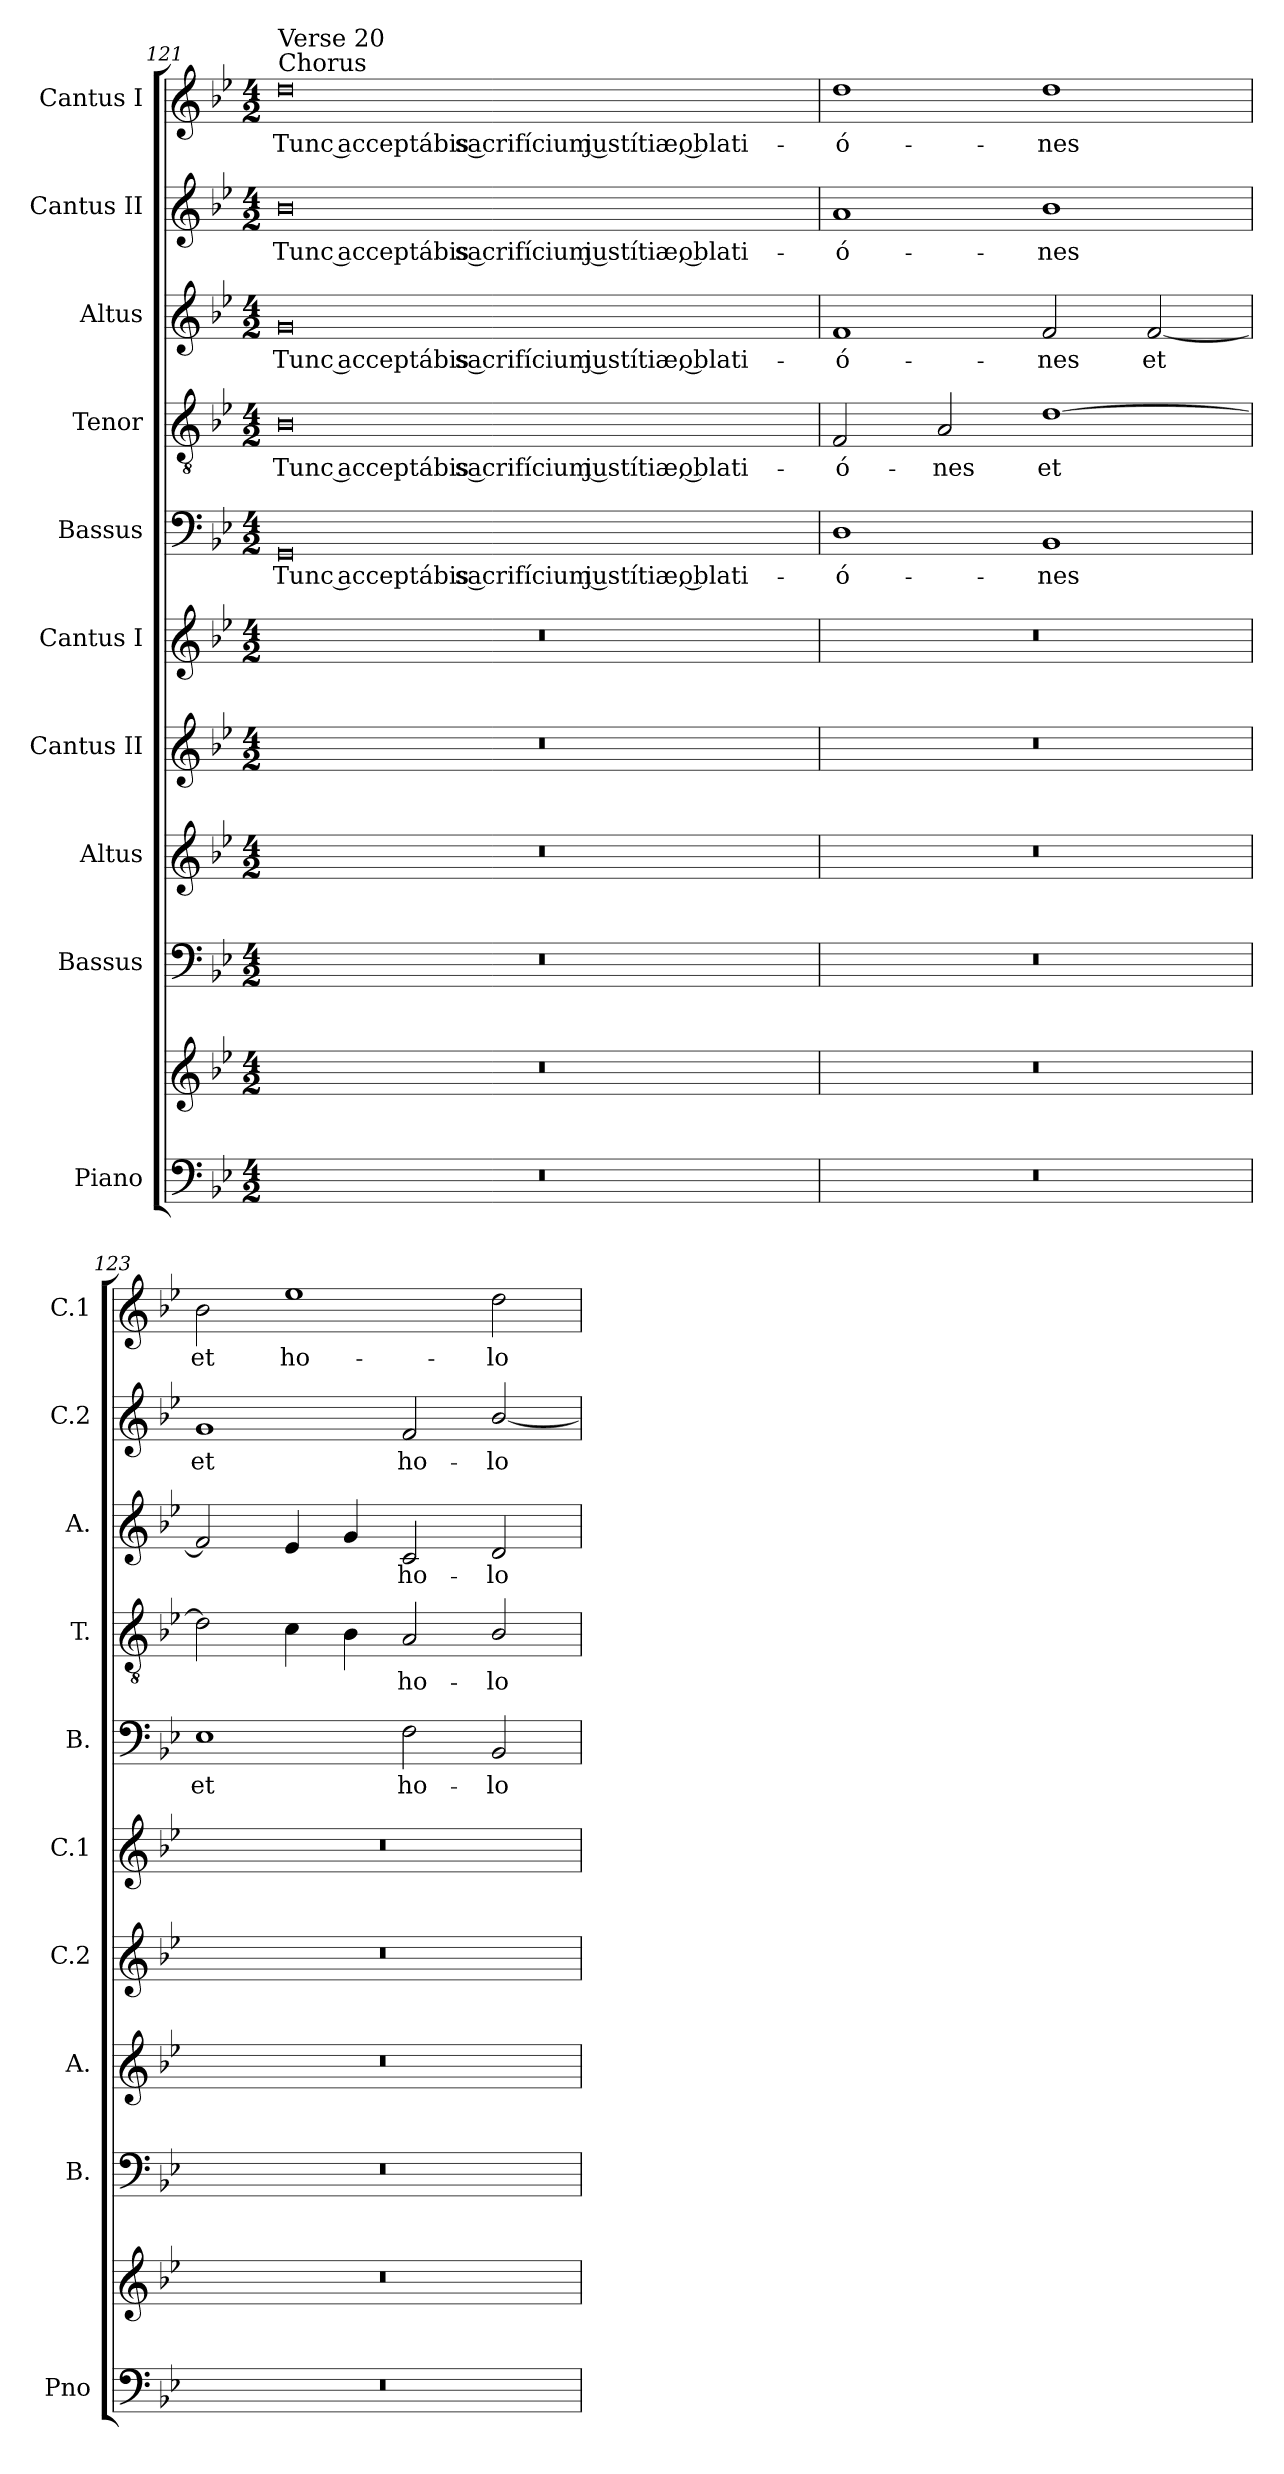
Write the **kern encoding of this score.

**kern	**kern	**kern	**kern	**kern	**kern	**kern	**text	**kern	**text	**kern	**text	**kern	**text	**kern	**text
*part10	*part10	*part9	*part8	*part7	*part6	*part5	*part5	*part4	*part4	*part3	*part3	*part2	*part2	*part1	*part1
*staff11	*staff10	*staff9	*staff8	*staff7	*staff6	*staff5	*staff5	*staff4	*staff4	*staff3	*staff3	*staff2	*staff2	*staff1	*staff1
*I"Piano	*	*I"Bassus	*I"Altus	*I"Cantus II	*I"Cantus I	*I"Bassus	*	*I"Tenor	*	*I"Altus	*	*I"Cantus II	*	*I"Cantus I	*
*I'Pno	*	*I'B.	*I'A.	*I'C.2	*I'C.1	*I'B.	*	*I'T.	*	*I'A.	*	*I'C.2	*	*I'C.1	*
!!LO:LB:g=z
*clefF4	*clefG2	*clefF4	*clefG2	*clefG2	*clefG2	*clefF4	*	*clefGv2	*	*clefG2	*	*clefG2	*	*clefG2	*
*	*	*	*	*	*	*	*	*ITrd7c12	*	*	*	*	*	*	*
*k[b-e-]	*k[b-e-]	*k[b-e-]	*k[b-e-]	*k[b-e-]	*k[b-e-]	*k[b-e-]	*	*k[b-e-]	*	*k[b-e-]	*	*k[b-e-]	*	*k[b-e-]	*
*B-:	*B-:	*B-:	*B-:	*B-:	*B-:	*B-:	*	*B-:	*	*B-:	*	*B-:	*	*B-:	*
*M4/2	*M4/2	*M4/2	*M4/2	*M4/2	*M4/2	*M4/2	*	*M4/2	*	*M4/2	*	*M4/2	*	*M4/2	*
=121	=121	=121	=121	=121	=121	=121	=121	=121	=121	=121	=121	=121	=121	=121	=121
!LO:N:vis=1	!LO:N:vis=1	!LO:N:vis=1	!LO:N:vis=1	!LO:N:vis=1	!LO:N:vis=1	!	!	!	!	!	!	!	!	!	!
!	!	!	!	!	!	!	!LO:LY:b:color=#000000	!	!	!	!	!	!	!	!
!	!	!	!	!	!	!	!	!	!LO:LY:b:color=#000000	!	!	!	!	!	!
!	!	!	!	!	!	!	!	!	!	!	!LO:LY:b:color=#000000	!	!	!	!
!	!	!	!	!	!	!	!	!	!	!	!	!	!LO:LY:b:color=#000000	!	!
!	!	!	!	!	!	!	!	!	!	!	!	!	!	!LO:TX:a:t=Chorus	!
!	!	!	!	!	!	!	!	!	!	!	!	!	!	!LO:TX:t=Verse 20	!
!	!	!	!	!	!	!	!	!	!	!	!	!	!	!	!LO:LY:b:color=#000000
0r	0r	0r	0r	0r	0r	0GGi	Tunc acceptábis sacrifícium justítiæ, oblati-	0BB-i	Tunc acceptábis sacrifícium justítiæ, oblati-	0gi	Tunc acceptábis sacrifícium justítiæ, oblati-	0b-i	Tunc acceptábis sacrifícium justítiæ, oblati-	0ddi	Tunc acceptábis sacrifícium justítiæ, oblati-
=122	=122	=122	=122	=122	=122	=122	=122	=122	=122	=122	=122	=122	=122	=122	=122
!LO:N:vis=1	!LO:N:vis=1	!LO:N:vis=1	!LO:N:vis=1	!LO:N:vis=1	!LO:N:vis=1	!	!	!	!	!	!	!	!	!	!
!	!	!	!	!	!	!	!LO:LY:b:color=#000000	!	!	!	!	!	!	!	!
!	!	!	!	!	!	!	!	!	!LO:LY:b:color=#000000	!	!	!	!	!	!
!	!	!	!	!	!	!	!	!	!	!	!LO:LY:b:color=#000000	!	!	!	!
!	!	!	!	!	!	!	!	!	!	!	!	!	!LO:LY:b:color=#000000	!	!
!	!	!	!	!	!	!	!	!	!	!	!	!	!	!	!LO:LY:b:color=#000000
0r	0r	0r	0r	0r	0r	1Di	ó-	2FFi/	ó-	1fi	ó-	1ai	ó-	1ddi	ó-
!	!	!	!	!	!	!	!	!	!LO:LY:b:color=#000000	!	!	!	!	!	!
.	.	.	.	.	.	.	.	2AAi/	-nes	.	.	.	.	.	.
!	!	!	!	!	!	!	!LO:LY:b:color=#000000	!	!	!	!	!	!	!	!
!	!	!	!	!	!	!	!	!	!LO:LY:b:color=#000000	!	!	!	!	!	!
!	!	!	!	!	!	!	!	!	!	!	!LO:LY:b:color=#000000	!	!	!	!
!	!	!	!	!	!	!	!	!	!	!	!	!	!LO:LY:b:color=#000000	!	!
!	!	!	!	!	!	!	!	!	!	!	!	!	!	!	!LO:LY:b:color=#000000
.	.	.	.	.	.	1BB-i	-nes	[1Di	et	2fi/	-nes	1b-i	-nes	1ddi	-nes
!	!	!	!	!	!	!	!	!	!	!	!LO:LY:b:color=#000000	!	!	!	!
.	.	.	.	.	.	.	.	.	.	[2fi/	et	.	.	.	.
=123	=123	=123	=123	=123	=123	=123	=123	=123	=123	=123	=123	=123	=123	=123	=123
!LO:N:vis=1	!LO:N:vis=1	!LO:N:vis=1	!LO:N:vis=1	!LO:N:vis=1	!LO:N:vis=1	!	!	!	!	!	!	!	!	!	!
!	!	!	!	!	!	!	!LO:LY:b:color=#000000	!	!	!	!	!	!	!	!
!	!	!	!	!	!	!	!	!	!	!	!	!	!LO:LY:b:color=#000000	!	!
!	!	!	!	!	!	!	!	!	!	!	!	!	!	!	!LO:LY:b:color=#000000
0r	0r	0r	0r	0r	0r	1E-i	et	2Di\]	.	2fi/]	.	1gi	et	2b-i\	et
!	!	!	!	!	!	!	!	!	!	!	!	!	!	!	!LO:LY:b:color=#000000
.	.	.	.	.	.	.	.	4Ci\	.	4e-i/	.	.	.	1ee-i	ho-
.	.	.	.	.	.	.	.	4BB-i\	.	4gi/	.	.	.	.	.
!	!	!	!	!	!	!	!LO:LY:b:color=#000000	!	!	!	!	!	!	!	!
!	!	!	!	!	!	!	!	!	!LO:LY:b:color=#000000	!	!	!	!	!	!
!	!	!	!	!	!	!	!	!	!	!	!LO:LY:b:color=#000000	!	!	!	!
!	!	!	!	!	!	!	!	!	!	!	!	!	!LO:LY:b:color=#000000	!	!
.	.	.	.	.	.	2Fi\	ho-	2AAi/	ho-	2ci/	ho-	2fi/	ho-	.	.
!	!	!	!	!	!	!	!LO:LY:b:color=#000000	!	!	!	!	!	!	!	!
!	!	!	!	!	!	!	!	!	!LO:LY:b:color=#000000	!	!	!	!	!	!
!	!	!	!	!	!	!	!	!	!	!	!LO:LY:b:color=#000000	!	!	!	!
!	!	!	!	!	!	!	!	!	!	!	!	!	!LO:LY:b:color=#000000	!	!
!	!	!	!	!	!	!	!	!	!	!	!	!	!	!	!LO:LY:b:color=#000000
.	.	.	.	.	.	2BB-i/	-lo-	2BB-i/	-lo-	2di/	-lo-	[2b-i/	-lo-	2ddi\	-lo-
=	=	=	=	=	=	=	=	=	=	=	=	=	=	=	=
*-	*-	*-	*-	*-	*-	*-	*-	*-	*-	*-	*-	*-	*-	*-	*-
